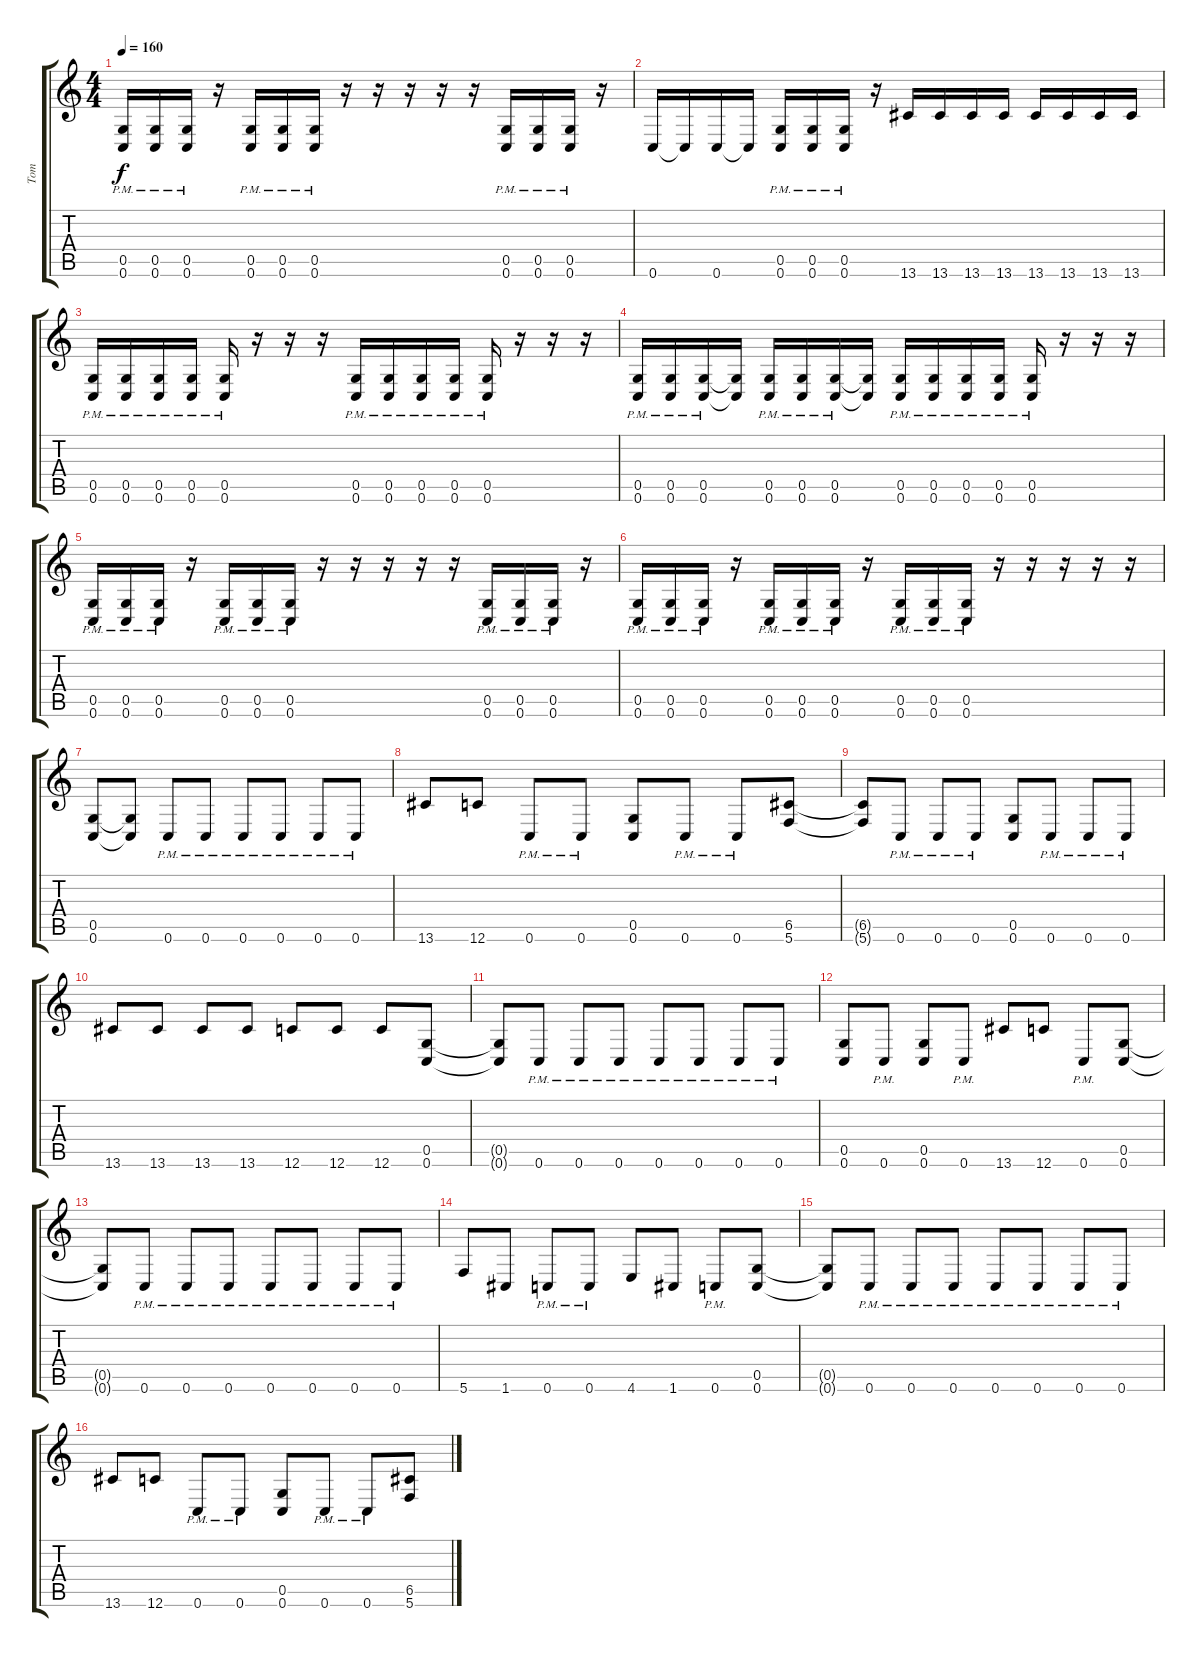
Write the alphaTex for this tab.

\track ("Tom" "Tom") {instrument distortionguitar}
\staff {score tabs}
\tuning (D4 A3 F3 C3 G2 C2) {hide}
\ts (4 4)
\tempo 160
\clef g2
\ks c
(0.5{pm} 0.6{pm}).16{dy f} (0.5{pm} 0.6{pm}).16 (0.5{pm} 0.6{pm}).16 r.16 (0.5{pm} 0.6{pm}).16 (0.5{pm} 0.6{pm}).16 (0.5{pm} 0.6{pm}).16 r.16 r.16 r.16 r.16 r.16 (0.5{pm} 0.6{pm}).16 (0.5{pm} 0.6{pm}).16 (0.5{pm} 0.6{pm}).16 r.16 |
0.6.16 0.6{t}.16 0.6.16 0.6{t}.16 (0.5{pm} 0.6{pm}).16 (0.5{pm} 0.6{pm}).16 (0.5{pm} 0.6{pm}).16 r.16 13.6.16 13.6.16 13.6.16 13.6.16 13.6.16 13.6.16 13.6.16 13.6.16 |
(0.5{pm} 0.6{pm}).16 (0.5{pm} 0.6{pm}).16 (0.5{pm} 0.6{pm}).16 (0.5{pm} 0.6{pm}).16 (0.5{pm} 0.6{pm}).16 r.16 r.16 r.16 (0.5{pm} 0.6{pm}).16 (0.5{pm} 0.6{pm}).16 (0.5{pm} 0.6{pm}).16 (0.5{pm} 0.6{pm}).16 (0.5{pm} 0.6{pm}).16 r.16 r.16 r.16 |
(0.5{pm} 0.6{pm}).16 (0.5{pm} 0.6{pm}).16 (0.5{pm} 0.6{pm}).16 (0.5{t} 0.6{t}).16 (0.5{pm} 0.6{pm}).16 (0.5{pm} 0.6{pm}).16 (0.5{pm} 0.6{pm}).16 (0.5{t} 0.6{t}).16 (0.5{pm} 0.6{pm}).16 (0.5{pm} 0.6{pm}).16 (0.5{pm} 0.6{pm}).16 (0.5{pm} 0.6{pm}).16 (0.5{pm} 0.6{pm}).16 r.16 r.16 r.16 |
(0.5{pm} 0.6{pm}).16 (0.5{pm} 0.6{pm}).16 (0.5{pm} 0.6{pm}).16 r.16 (0.5{pm} 0.6{pm}).16 (0.5{pm} 0.6{pm}).16 (0.5{pm} 0.6{pm}).16 r.16 r.16 r.16 r.16 r.16 (0.5{pm} 0.6{pm}).16 (0.5{pm} 0.6{pm}).16 (0.5{pm} 0.6{pm}).16 r.16 |
(0.5{pm} 0.6{pm}).16 (0.5{pm} 0.6{pm}).16 (0.5{pm} 0.6{pm}).16 r.16 (0.5{pm} 0.6{pm}).16 (0.5{pm} 0.6{pm}).16 (0.5{pm} 0.6{pm}).16 r.16 (0.5{pm} 0.6{pm}).16 (0.5{pm} 0.6{pm}).16 (0.5{pm} 0.6{pm}).16 r.16 r.16 r.16 r.16 r.16 |
(0.5 0.6).8 (0.5{t} 0.6{t}).8 0.6{pm}.8 0.6{pm}.8 0.6{pm}.8 0.6{pm}.8 0.6{pm}.8 0.6{pm}.8 |
13.6.8 12.6.8 0.6{pm}.8 0.6{pm}.8 (0.5 0.6).8 0.6{pm}.8 0.6{pm}.8 (6.5 5.6).8 |
(6.5{t} 5.6{t}).8 0.6{pm}.8 0.6{pm}.8 0.6{pm}.8 (0.5 0.6).8 0.6{pm}.8 0.6{pm}.8 0.6{pm}.8 |
13.6.8 13.6.8 13.6.8 13.6.8 12.6.8 12.6.8 12.6.8 (0.5 0.6).8 |
(0.5{t} 0.6{t}).8 0.6{pm}.8 0.6{pm}.8 0.6{pm}.8 0.6{pm}.8 0.6{pm}.8 0.6{pm}.8 0.6{pm}.8 |
(0.5 0.6).8 0.6{pm}.8 (0.5 0.6).8 0.6{pm}.8 13.6.8 12.6.8 0.6{pm}.8 (0.5 0.6).8 |
(0.5{t} 0.6{t}).8 0.6{pm}.8 0.6{pm}.8 0.6{pm}.8 0.6{pm}.8 0.6{pm}.8 0.6{pm}.8 0.6{pm}.8 |
5.6.8 1.6.8 0.6{pm}.8 0.6{pm}.8 4.6.8 1.6.8 0.6{pm}.8 (0.5 0.6).8 |
(0.5{t} 0.6{t}).8 0.6{pm}.8 0.6{pm}.8 0.6{pm}.8 0.6{pm}.8 0.6{pm}.8 0.6{pm}.8 0.6{pm}.8 |
13.6.8 12.6.8 0.6{pm}.8 0.6{pm}.8 (0.5 0.6).8 0.6{pm}.8 0.6{pm}.8 (6.5 5.6).8
